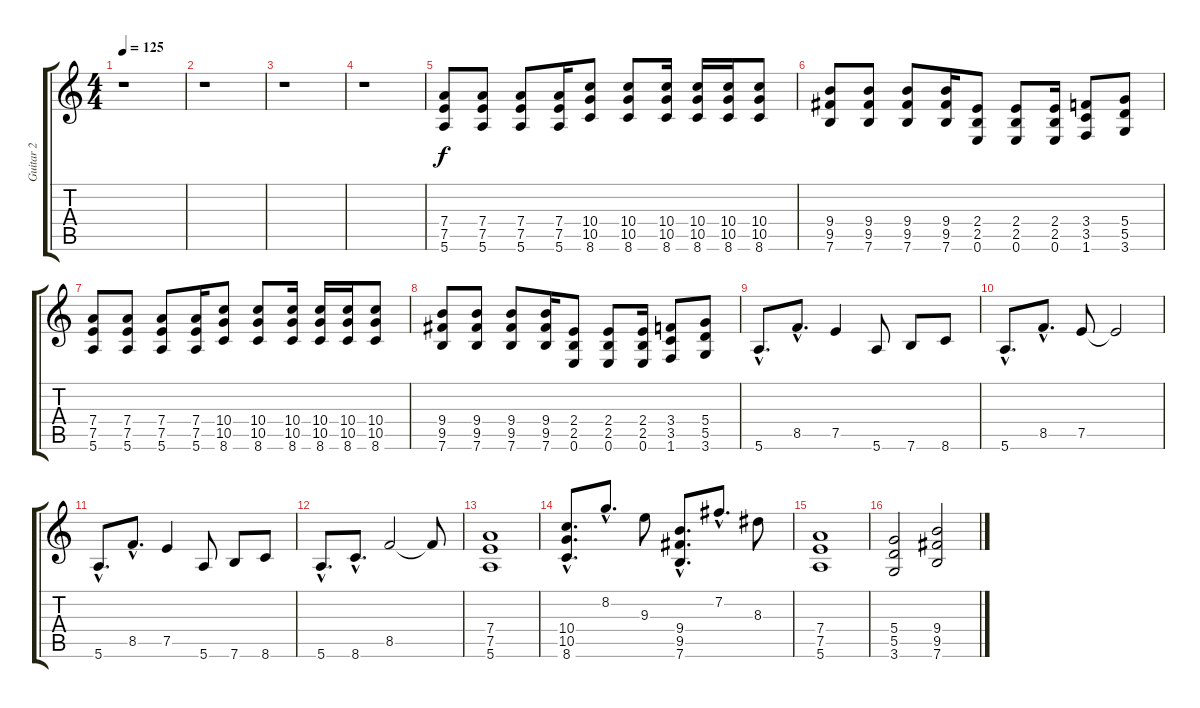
\track ("Guitar 2" "Guitar 2") {instrument distortionguitar}
\staff {score tabs}
\tuning (E4 B3 G3 D3 A2 E2) {hide}
\ts (4 4)
\tempo 125
\clef g2
\ks c
r.1{dy f instrument distortionguitar} |
r.1 |
r.1 |
r.1 |
(7.4 7.5 5.6).8 (7.4 7.5 5.6).8 (7.4 7.5 5.6).8 (7.4 7.5 5.6).16 (10.4 10.5 8.6).8 (10.4 10.5 8.6).8 (10.4 10.5 8.6).16 (10.4 10.5 8.6).16 (10.4 10.5 8.6).16 (10.4 10.5 8.6).8 |
(9.4 9.5 7.6).8 (9.4 9.5 7.6).8 (9.4 9.5 7.6).8 (9.4 9.5 7.6).16 (2.4 2.5 0.6).8 (2.4 2.5 0.6).8 (2.4 2.5 0.6).16 (3.4 3.5 1.6).8 (5.4 5.5 3.6).8 |
(7.4 7.5 5.6).8 (7.4 7.5 5.6).8 (7.4 7.5 5.6).8 (7.4 7.5 5.6).16 (10.4 10.5 8.6).8 (10.4 10.5 8.6).8 (10.4 10.5 8.6).16 (10.4 10.5 8.6).16 (10.4 10.5 8.6).16 (10.4 10.5 8.6).8 |
(9.4 9.5 7.6).8 (9.4 9.5 7.6).8 (9.4 9.5 7.6).8 (9.4 9.5 7.6).16 (2.4 2.5 0.6).8 (2.4 2.5 0.6).8 (2.4 2.5 0.6).16 (3.4 3.5 1.6).8 (5.4 5.5 3.6).8 |
5.6{hac}.8{d volume 16} 8.5{hac}.8{d} 7.5.4 5.6.8 7.6.8 8.6.8 |
5.6{hac}.8{d} 8.5{hac}.8{d} 7.5.8 7.5{t}.2 |
5.6{hac}.8{d} 8.5{hac}.8{d} 7.5.4 5.6.8 7.6.8 8.6.8 |
5.6{hac}.8{d} 8.6{hac}.8{d} 8.5.2 8.5{t}.8 |
(7.4 7.5 5.6).1{volume 13} |
(10.4{hac} 10.5{hac} 8.6{hac}).8{d} 8.2{hac}.8{d} 9.3.8 (9.4{hac} 9.5{hac} 7.6{hac}).8{d} 7.2{hac}.8{d} 8.3.8 |
(7.4 7.5 5.6).1 |
(5.4 5.5 3.6).2 (9.4 9.5 7.6).2
